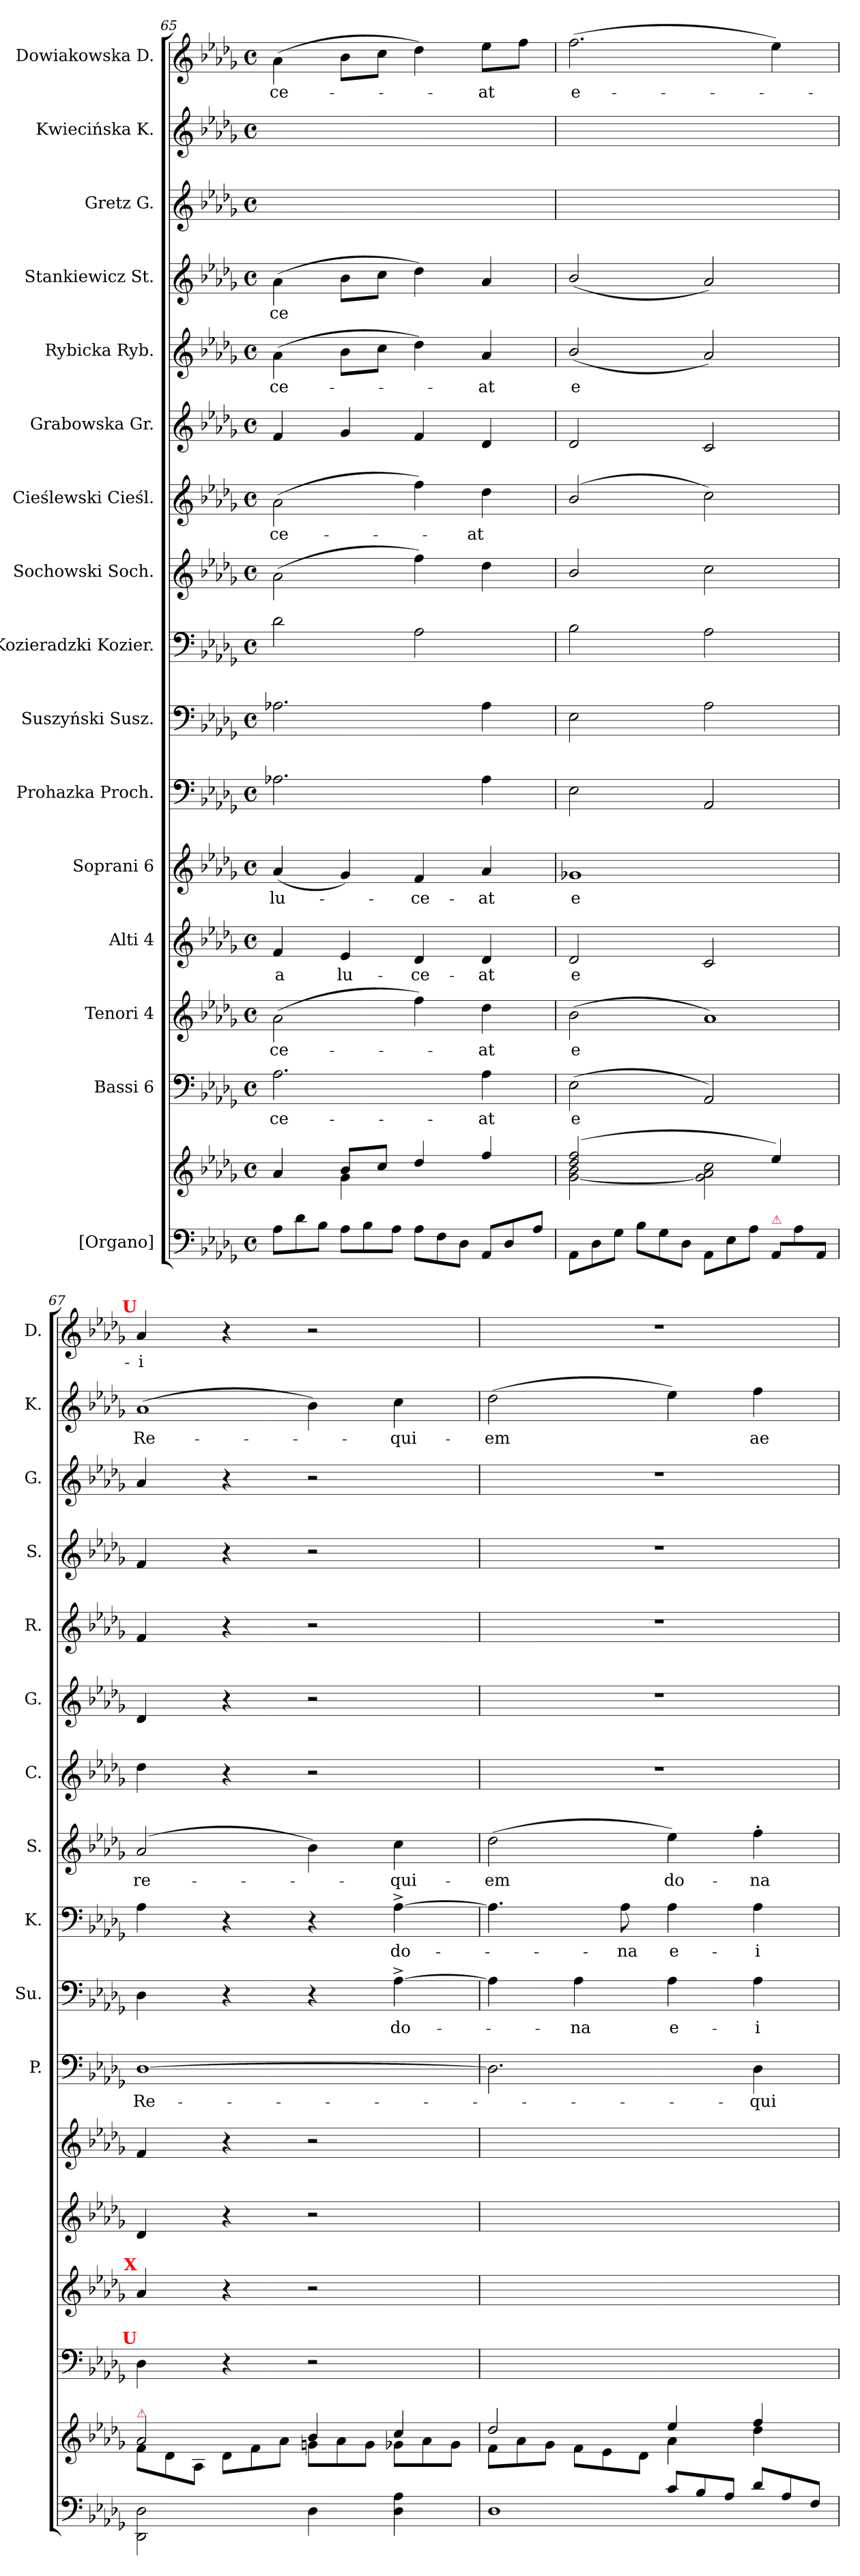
**kern	**kern	**kern	**text	**kern	**text	**kern	**text	**kern	**text	**kern	**text	**kern	**text	**kern	**text	**kern	**text	**kern	**text	**kern	**kern	**text	**kern	**text	**kern	**text	**kern	**text	**kern	**text
*part16	*part16	*part15	*part15	*part14	*part14	*part13	*part13	*part12	*part12	*part11	*part11	*part10	*part10	*part9	*part9	*part8	*part8	*part7	*part7	*part6	*part5	*part5	*part4	*part4	*part3	*part3	*part2	*part2	*part1	*part1
*staff17	*staff16	*staff15	*staff15	*staff14	*staff14	*staff13	*staff13	*staff12	*staff12	*staff11	*staff11	*staff10	*staff10	*staff9	*staff9	*staff8	*staff8	*staff7	*staff7	*staff6	*staff5	*staff5	*staff4	*staff4	*staff3	*staff3	*staff2	*staff2	*staff1	*staff1
*I"[Organo]	*	*I"Bassi 6	*	*I"Tenori 4	*	*I"Alti 4	*	*I"Soprani 6	*	*I"Prohazka Proch.	*	*I"Suszyński Susz.	*	*I"Kozieradzki Kozier.	*	*I"Sochowski Soch.	*	*I"Cieślewski Cieśl.	*	*I"Grabowska Gr.	*I"Rybicka Ryb.	*	*I"Stankiewicz St.	*	*I"Gretz G.	*	*I"Kwiecińska K.	*	*I"Dowiakowska D.	*
*	*	*	*	*	*	*	*	*	*	*I'P.	*	*I'Su.	*	*I'K.	*	*I'S.	*	*I'C.	*	*I'G.	*I'R.	*	*I'S.	*	*I'G.	*	*I'K.	*	*I'D.	*
*clefF4	*clefG2	*clefF4	*	*clefG2	*	*clefG2	*	*clefG2	*	*clefF4	*	*clefF4	*	*clefF4	*	*clefG2	*	*clefG2	*	*clefG2	*clefG2	*	*clefG2	*	*clefG2	*	*clefG2	*	*clefG2	*
*	*	*	*	*ITrd8c12	*	*	*	*	*	*	*	*	*	*	*	*ITrd8c12	*	*ITrd8c12	*	*	*	*	*	*	*	*	*	*	*	*
*k[b-e-a-d-g-]	*k[b-e-a-d-g-]	*k[b-e-a-d-g-]	*	*k[b-e-a-d-g-]	*	*k[b-e-a-d-g-]	*	*k[b-e-a-d-g-]	*	*k[b-e-a-d-g-]	*	*k[b-e-a-d-g-]	*	*k[b-e-a-d-g-]	*	*k[b-e-a-d-g-]	*	*k[b-e-a-d-g-]	*	*k[b-e-a-d-g-]	*k[b-e-a-d-g-]	*	*k[b-e-a-d-g-]	*	*k[b-e-a-d-g-]	*	*k[b-e-a-d-g-]	*	*k[b-e-a-d-g-]	*
*M4/4	*M4/4	*M4/4	*	*M4/4	*	*M4/4	*	*M4/4	*	*M4/4	*	*M4/4	*	*M4/4	*	*M4/4	*	*M4/4	*	*M4/4	*M4/4	*	*M4/4	*	*M4/4	*	*M4/4	*	*M4/4	*
*met(c)	*met(c)	*met(c)	*	*met(c)	*	*met(c)	*	*met(c)	*	*met(c)	*	*met(c)	*	*met(c)	*	*met(c)	*	*met(c)	*	*met(c)	*met(c)	*	*met(c)	*	*met(c)	*	*met(c)	*	*met(c)	*
*Xtuplet	*	*	*	*	*	*	*	*	*	*	*	*	*	*	*	*	*	*	*	*	*	*	*	*	*	*	*	*	*	*
=65	=65	=65	=65	=65	=65	=65	=65	=65	=65	=65	=65	=65	=65	=65	=65	=65	=65	=65	=65	=65	=65	=65	=65	=65	=65	=65	=65	=65	=65	=65
*	*^	*	*	*	*	*	*	*	*	*	*	*	*	*	*	*	*	*	*	*	*	*	*	*	*	*	*	*	*	*
12A-\L	4a-/	4ryy	2.A-\	-ce-	(>2A-\	-ce-	4f/	-a	(<4a-/	lu-	2.A-X\	.	2.A-X\	.	2d-\	.	(>2A-\	.	(>2A-\	-ce-	4f/	(>4a-\	-ce-	(>4a-\	-ce	(>4a-\yy	-ce-	(>4a-\yy	-ce-	(>4a-\	-ce-
12d-\	.	.	.	.	.	.	.	.	.	.	.	.	.	.	.	.	.	.	.	.	.	.	.	.	.	.	.	.	.	.	.
12B-\J	.	.	.	.	.	.	.	.	.	.	.	.	.	.	.	.	.	.	.	.	.	.	.	.	.	.	.	.	.	.	.
12A-\L	8b-/L	4g-\	.	.	.	.	4e-/	lu-	4g-/)	.	.	.	.	.	.	.	.	.	.	.	4g-/	8b-\L	.	8b-\L	.	8b-\Lyy	.	8b-\Lyy	.	8b-\L	.
12B-\	.	.	.	.	.	.	.	.	.	.	.	.	.	.	.	.	.	.	.	.	.	.	.	.	.	.	.	.	.	.	.
.	8cc/J	.	.	.	.	.	.	.	.	.	.	.	.	.	.	.	.	.	.	.	.	8cc\J	.	8cc\J	.	8cc\Jyy	.	8cc\Jyy	.	8cc\J	.
12A-\J	.	.	.	.	.	.	.	.	.	.	.	.	.	.	.	.	.	.	.	.	.	.	.	.	.	.	.	.	.	.	.
12A-\L	4dd-/	2ryy	.	.	4f\)	.	4d-/	-ce-	4f/	-ce-	.	.	.	.	2A-\	.	4f\)	.	4f\)	.	4f/	4dd-\)	.	4dd-\)	.	4dd-\yy)	.	4dd-\yy)	.	4dd-\)	.
12F\	.	.	.	.	.	.	.	.	.	.	.	.	.	.	.	.	.	.	.	.	.	.	.	.	.	.	.	.	.	.	.
12D-\J	.	.	.	.	.	.	.	.	.	.	.	.	.	.	.	.	.	.	.	.	.	.	.	.	.	.	.	.	.	.	.
12AA-/L	4ff/	.	4A-\	-at	4d-\	-at	4d-/	-at	4a-/	-at	4A-\	.	4A-\	.	.	.	4d-\	.	4d-\	-at	4d-/	4a-/	-at	4a-/	.	8ee-\Lyy	-at	8ee-\Lyy	-at	8ee-\L	-at
12D-/	.	.	.	.	.	.	.	.	.	.	.	.	.	.	.	.	.	.	.	.	.	.	.	.	.	.	.	.	.	.	.
.	.	.	.	.	.	.	.	.	.	.	.	.	.	.	.	.	.	.	.	.	.	.	.	.	.	8ff\Jyy	.	8ff\Jyy	.	8ff\J	.
12A-/J	.	.	.	.	.	.	.	.	.	.	.	.	.	.	.	.	.	.	.	.	.	.	.	.	.	.	.	.	.	.	.
=66	=66	=66	=66	=66	=66	=66	=66	=66	=66	=66	=66	=66	=66	=66	=66	=66	=66	=66	=66	=66	=66	=66	=66	=66	=66	=66	=66	=66	=66	=66	=66
!	!LO:N:vis=2	!	!	!	!	!	!	!	!	!	!	!	!	!	!	!	!	!	!	!	!	!	!	!	!	!	!	!	!	!	!
12AA-\L	(>2.dd-/ 2.ff/	[2g-\ 2b-\	(>2E-\	e	(>2B-\	e	2d-/	e	1g-X	e	2E-\	.	2E-\	.	2B-\	.	2B-/	.	(<2B-/	.	2d-/	(<2b-/	e	(<2b-/	.	(>2.ff\yy	e	(>2.ff\yy	e	(>2.ff\	e-
12D-\	.	.	.	.	.	.	.	.	.	.	.	.	.	.	.	.	.	.	.	.	.	.	.	.	.	.	.	.	.	.	.
12G-\J	.	.	.	.	.	.	.	.	.	.	.	.	.	.	.	.	.	.	.	.	.	.	.	.	.	.	.	.	.	.	.
12B-\L	.	.	.	.	.	.	.	.	.	.	.	.	.	.	.	.	.	.	.	.	.	.	.	.	.	.	.	.	.	.	.
12G-\	.	.	.	.	.	.	.	.	.	.	.	.	.	.	.	.	.	.	.	.	.	.	.	.	.	.	.	.	.	.	.
12D-\J	.	.	.	.	.	.	.	.	.	.	.	.	.	.	.	.	.	.	.	.	.	.	.	.	.	.	.	.	.	.	.
!	!	!	!	!	!LO:N:vis=1	!	!	!	!	!	!	!	!	!	!	!	!	!	!	!	!	!	!	!	!	!	!	!	!	!	!
12AA-\L	.	2g-]\ 2a-\ 2cc\	2AA-/)	.	2A-\)	.	2c/	.	.	.	2AA-/	.	2A-\	.	2A-\	.	2c\	.	2c\)	.	2c/	2a-/)	.	2a-/)	.	.	.	.	.	.	.
12E-\	.	.	.	.	.	.	.	.	.	.	.	.	.	.	.	.	.	.	.	.	.	.	.	.	.	.	.	.	.	.	.
12A-\J	.	.	.	.	.	.	.	.	.	.	.	.	.	.	.	.	.	.	.	.	.	.	.	.	.	.	.	.	.	.	.
!LO:TX:a:color=crimson:t=⚠	!	!	!	!	!	!	!	!	!	!	!	!	!	!	!	!	!	!	!	!	!	!	!	!	!	!	!	!	!	!	!
12AA-/L	4ee-/)	.	.	.	.	.	.	.	.	.	.	.	.	.	.	.	.	.	.	.	.	.	.	.	.	4ee-\yy)	.	4ee-\yy)	.	4ee-\)	.
12A-\	.	.	.	.	.	.	.	.	.	.	.	.	.	.	.	.	.	.	.	.	.	.	.	.	.	.	.	.	.	.	.
12AA-/J	.	.	.	.	.	.	.	.	.	.	.	.	.	.	.	.	.	.	.	.	.	.	.	.	.	.	.	.	.	.	.
=67	=67	=67	=67	=67	=67	=67	=67	=67	=67	=67	=67	=67	=67	=67	=67	=67	=67	=67	=67	=67	=67	=67	=67	=67	=67	=67	=67	=67	=67	=67	=67
*	*	*Xtuplet	*	*	*	*	*	*	*	*	*	*	*	*	*	*	*	*	*	*	*	*	*	*	*	*	*	*	*	*	*
!	!	!	!	!	!	!	!	!	!	!	!	!	!	!	!	!	!	!	!	!	!	!	!	!	!	!	!	!	!	!LO:TX:a:B:rj:color=red:t=U	!
!	!	!	!	!	!LO:TX:a:B:rj:color=red:t=X	!	!	!	!	!	!	!	!	!	!	!	!	!	!	!	!	!	!	!	!	!	!	!	!	!	!
!	!	!	!LO:TX:a:B:rj:color=red:t=U	!	!	!	!	!	!	!	!	!	!	!	!	!	!	!	!	!	!	!	!	!	!	!	!	!	!	!	!
!	!LO:TX:a:color=crimson:t=⚠	!	!	!	!	!	!	!	!	!	!	!	!	!	!	!	!	!	!	!	!	!	!	!	!	!	!	!	!	!	!
!	!	!	!	!	!	!	!	!	!	!	!	!	!	!	!	!	!	!	!	!	!	!	!	!	!	!	!	!LO:N:vis=1	!	!	!
2DD-\ 2D-\	2a-/	12f\L	4D-\	.	4A-/	.	4d-/	.	4f/	.	[1D-	Re-	4D-\	.	4A-\	.	(>2A-/	re-	4d-\	.	4d-/	4f/	.	4f/	.	4a-/	.	(>2a-/	Re-	4a-/	-i
.	.	12d-\	.	.	.	.	.	.	.	.	.	.	.	.	.	.	.	.	.	.	.	.	.	.	.	.	.	.	.	.	.
.	.	12A-/J	.	.	.	.	.	.	.	.	.	.	.	.	.	.	.	.	.	.	.	.	.	.	.	.	.	.	.	.	.
.	.	12d-\L	4r	.	4r	.	4r	.	4r	.	.	.	4r	.	4r	.	.	.	4r	.	4r	4r	.	4r	.	4r	.	.	.	4r	.
.	.	12f\	.	.	.	.	.	.	.	.	.	.	.	.	.	.	.	.	.	.	.	.	.	.	.	.	.	.	.	.	.
.	.	12a-\J	.	.	.	.	.	.	.	.	.	.	.	.	.	.	.	.	.	.	.	.	.	.	.	.	.	.	.	.	.
4D-\	4b-/	12gn\L	2r	.	2r	.	2r	.	2r	.	.	.	4r	.	4r	.	4B-\)	.	2r	.	2r	2r	.	2r	.	2r	.	4b-\)	.	2r	.
.	.	12a-\	.	.	.	.	.	.	.	.	.	.	.	.	.	.	.	.	.	.	.	.	.	.	.	.	.	.	.	.	.
.	.	12g\J	.	.	.	.	.	.	.	.	.	.	.	.	.	.	.	.	.	.	.	.	.	.	.	.	.	.	.	.	.
4D-\ 4A-\	4cc/	12g-X\L	.	.	.	.	.	.	.	.	.	.	[4A-^>\	do-	[4A-^>\	do-	4c\	-qui-	.	.	.	.	.	.	.	.	.	4cc\	-qui-	.	.
.	.	12a-\	.	.	.	.	.	.	.	.	.	.	.	.	.	.	.	.	.	.	.	.	.	.	.	.	.	.	.	.	.
.	.	12g-\J	.	.	.	.	.	.	.	.	.	.	.	.	.	.	.	.	.	.	.	.	.	.	.	.	.	.	.	.	.
=68	=68	=68	=68	=68	=68	=68	=68	=68	=68	=68	=68	=68	=68	=68	=68	=68	=68	=68	=68	=68	=68	=68	=68	=68	=68	=68	=68	=68	=68	=68	=68
*^	*	*	*	*	*	*	*	*	*	*	*	*	*	*	*	*	*	*	*	*	*	*	*	*	*	*	*	*	*	*	*
1D-	2ryy	2dd-/	12f\L	1ryy	.	1ryy	.	1ryy	.	1ryy	.	2.D-\]	.	4A-\]	.	4.A-\]	.	(>2d-\	-em	1r	.	1r	1r	.	1r	.	1r	.	(>2dd-\	-em	1r	.
.	.	.	12a-\	.	.	.	.	.	.	.	.	.	.	.	.	.	.	.	.	.	.	.	.	.	.	.	.	.	.	.	.	.
.	.	.	12g-\J	.	.	.	.	.	.	.	.	.	.	.	.	.	.	.	.	.	.	.	.	.	.	.	.	.	.	.	.	.
.	.	.	12f\L	.	.	.	.	.	.	.	.	.	.	4A-\	-na	.	.	.	.	.	.	.	.	.	.	.	.	.	.	.	.	.
.	.	.	12e-\	.	.	.	.	.	.	.	.	.	.	.	.	.	.	.	.	.	.	.	.	.	.	.	.	.	.	.	.	.
.	.	.	.	.	.	.	.	.	.	.	.	.	.	.	.	8A-\	-na	.	.	.	.	.	.	.	.	.	.	.	.	.	.	.
.	.	.	12d-\J	.	.	.	.	.	.	.	.	.	.	.	.	.	.	.	.	.	.	.	.	.	.	.	.	.	.	.	.	.
.	12c/L	4ee-/	4a-\	.	.	.	.	.	.	.	.	.	.	4A-\	e-	4A-\	e-	4e-\)	do-	.	.	.	.	.	.	.	.	.	4ee-\)	.	.	.
.	12B-/	.	.	.	.	.	.	.	.	.	.	.	.	.	.	.	.	.	.	.	.	.	.	.	.	.	.	.	.	.	.	.
.	12A-/J	.	.	.	.	.	.	.	.	.	.	.	.	.	.	.	.	.	.	.	.	.	.	.	.	.	.	.	.	.	.	.
.	12d-/L	4ff/	4dd-\	.	.	.	.	.	.	.	.	4D-\	-qui-	4A-\	-i	4A-\	-i	4f'>\	-na	.	.	.	.	.	.	.	.	.	4ff\	ae-	.	.
.	12A-/	.	.	.	.	.	.	.	.	.	.	.	.	.	.	.	.	.	.	.	.	.	.	.	.	.	.	.	.	.	.	.
.	12F/J	.	.	.	.	.	.	.	.	.	.	.	.	.	.	.	.	.	.	.	.	.	.	.	.	.	.	.	.	.	.	.
*v	*v	*	*	*	*	*	*	*	*	*	*	*	*	*	*	*	*	*	*	*	*	*	*	*	*	*	*	*	*	*	*	*
*	*v	*v	*	*	*	*	*	*	*	*	*	*	*	*	*	*	*	*	*	*	*	*	*	*	*	*	*	*	*	*	*
=	=	=	=	=	=	=	=	=	=	=	=	=	=	=	=	=	=	=	=	=	=	=	=	=	=	=	=	=	=	=
*-	*-	*-	*-	*-	*-	*-	*-	*-	*-	*-	*-	*-	*-	*-	*-	*-	*-	*-	*-	*-	*-	*-	*-	*-	*-	*-	*-	*-	*-	*-
